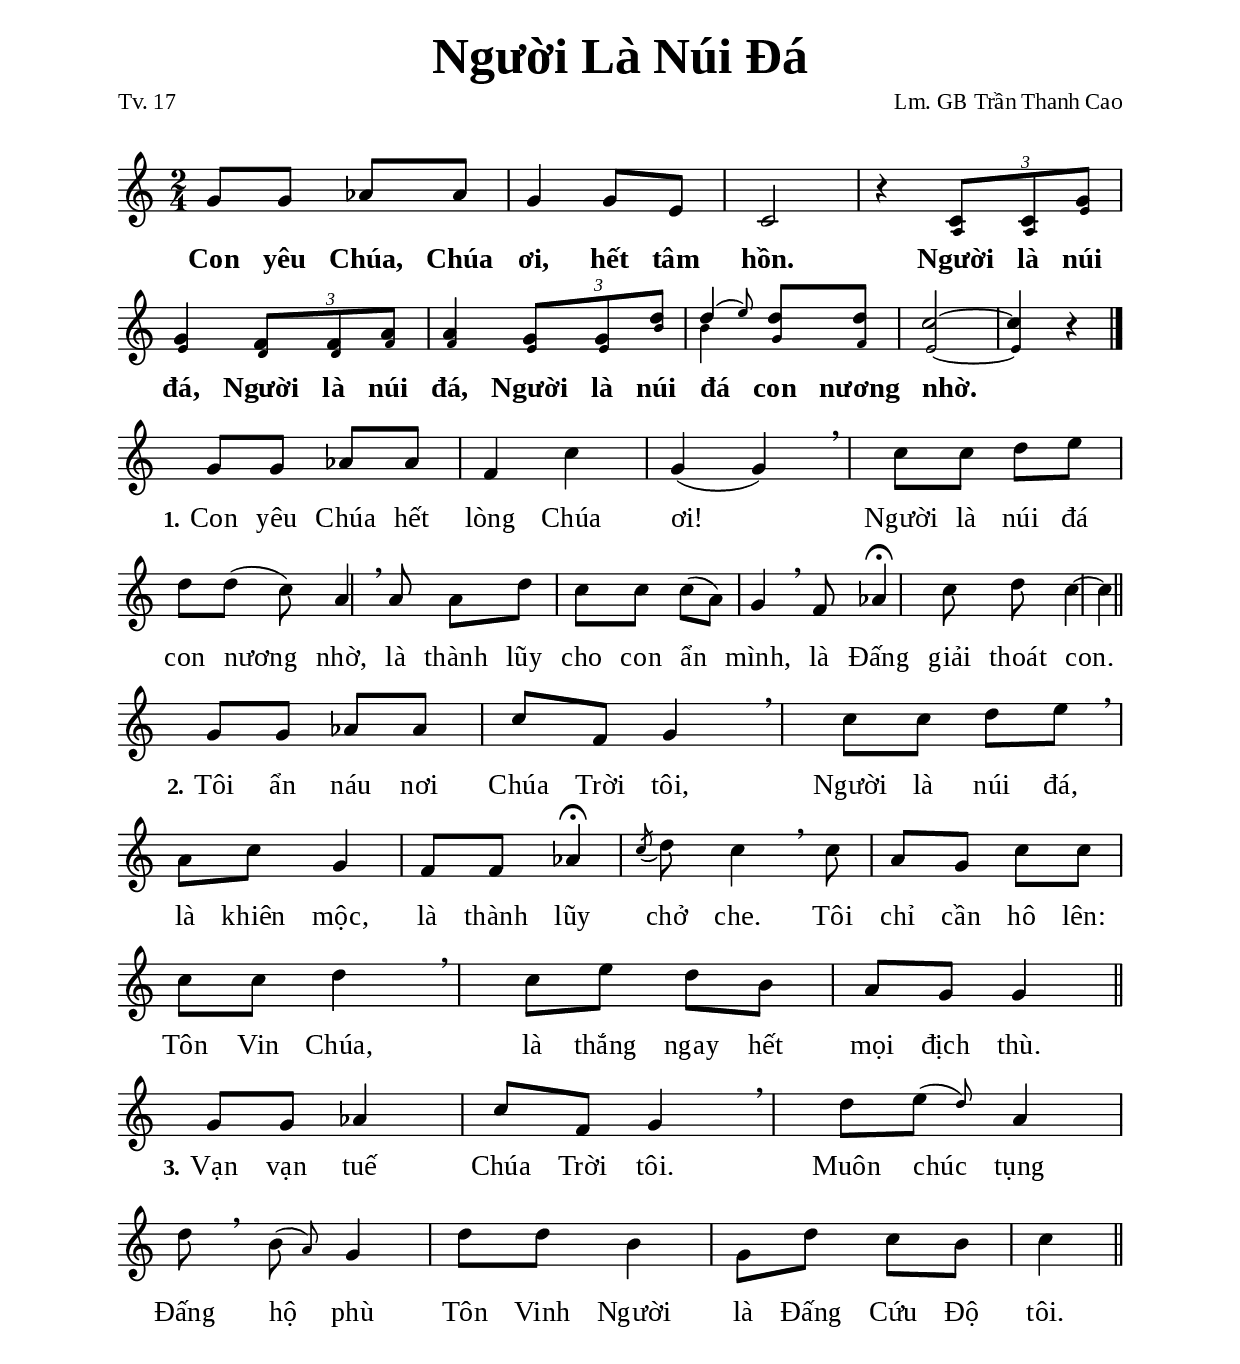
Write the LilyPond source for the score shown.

% Cài đặt chung
\version "2.22.1"
\include "english.ly"

\header {
  title = \markup { \fontsize #3 "Người Là Núi Đá" }
  poet = "Tv. 17"
  composer = "Lm. GB Trần Thanh Cao"
  arranger = " "
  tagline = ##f
}

% Nhạc điệp khúc
nhacDiepKhucSop = \relative c'' {
  g8  g af af |
  g4 g8 e |
  c2 |
  r4 \tuplet 3/2 { c8 c g' } |
  g4 \tuplet 3/2 { f8 f a } |
  a4 \tuplet 3/2 { g8 g d' } |
  \afterGrace d4 (e8) d d |
  c2 ~ |
  c4 r \bar "|."
}

nhacDiepKhucBas = \relative c' {
  \skip 2
  \skip 2
  \skip 2
  r4 \tuplet 3/2 { a8 a e' } |
  e4 \tuplet 3/2 { d8 d f } |
  f4 \tuplet 3/2 { e8 e b' } |
  b4 g8 f |
  e2 ~ |
  e4 r
}

% Nhạc phiên khúc
nhacPhienKhucMot = \relative c'' {
  g8 g af af f4 c' g (g) \breathe
  c8 c d e d d (c) a4 \breathe
  a8 a d c c c (a) g4 \breathe
  f8 af4 \fermata
  c8 d c4 ~ c \bar "||"
}

nhacPhienKhucHai = \relative c'' {
  g8 g af af c f, g4 \breathe
  c8 c d e \breathe
  a, c g4 f8 f af4 \fermata
  \acciaccatura c8 d c4 \breathe
  c8 a g c c c c d4 \breathe
  c8 e d b a g g4 \bar "||"
}

nhacPhienKhucBa = \relative c'' {
  g8 g af4 c8 f, g4 \breathe
  d'8 \afterGrace e (d) a4 d8 \breathe
  \afterGrace b (a) g4
  d'8 d b4 g8 d' c b c4 \bar "||"
}

% Lời điệp khúc
loiDiepKhuc = \lyricmode {
  Con yêu Chúa, Chúa ơi, hết tâm hồn.
  Người là núi đá, Người là núi đá,
  Người là núi đá con nương nhờ.
}

% Lời phiên khúc
loiPhienKhucMot = \lyricmode {
  \set stanza = #"1."
  Con yêu Chúa hết lòng Chúa ơi!
  Người là núi đá con nương nhờ,
  là thành lũy cho con ẩn mình,
  là Đấng giải thoát con.
}

loiPhienKhucHai = \lyricmode {
  \set stanza = #"2."
  Tôi ẩn náu nơi Chúa Trời tôi,
  Người là núi đá,
  là khiên mộc, là thành lũy chở che.
  Tôi chỉ cần hô lên: Tôn Vin Chúa,
  là thắng ngay hết mọi địch thù.
}

loiPhienKhucBa = \lyricmode {
  \set stanza = #"3."
  Vạn vạn tuế Chúa Trời tôi.
  Muôn chúc tụng Đấng hộ phù
  Tôn Vinh Người là Đấng Cứu Độ tôi.
}


% Dàn trang
\paper {
  #(set-paper-size "a4")
  top-margin = 20\mm
  bottom-margin = 10\mm
  left-margin = 20\mm
  right-margin = 20\mm
  indent = #0
  #(define fonts
    (make-pango-font-tree
      "Liberation Serif"
      "Liberation Serif"
      "Liberation Serif"
      (/ 20 20)))
  page-count = #1
  system-system-spacing = #'((basic-distance . 12.5)
                             (minimum-distance . 12.5)
                             (padding . 1))
  score-system-spacing = #'((basic-distance . 12.5)
                             (minimum-distance . 12.5)
                             (padding . 1))
}

% Thiết lập tông và nhịp
TongNhip = { \key c \major \time 2/4 }

% Đổi kích thước nốt cho bè phụ
notBePhu =
#(define-music-function (font-size music) (number? ly:music?)
   (for-some-music
     (lambda (m)
       (if (music-is-of-type? m 'rhythmic-event)
           (begin
             (set! (ly:music-property m 'tweaks)
                   (cons `(font-size . ,font-size)
                         (ly:music-property m 'tweaks)))
             #t)
           #f))
     music)
   music)

\score {
  \new ChoirStaff <<
    \new Staff = diepKhuc \with {
        \consists "Merge_rests_engraver"
        %\magnifyStaff #(magstep +1)
        printPartCombineTexts = ##f
      }
      <<
      \new Voice \TongNhip \partCombine 
        \nhacDiepKhucSop
        \notBePhu -3 { \nhacDiepKhucBas }
      \new NullVoice = nhacThamChieu \nhacDiepKhucSop
      \new Lyrics \with {
          \override VerticalAxisGroup.
            nonstaff-relatedstaff-spacing.padding = #1.2
          \override VerticalAxisGroup.
            nonstaff-unrelatedstaff-spacing.padding = #1
        }
        \lyricsto nhacThamChieu \loiDiepKhuc
      >>
  >>
  \layout {
    \override Lyrics.LyricText.font-series = #'bold
    \override Lyrics.LyricText.font-size = #+2
    \override Lyrics.LyricSpace.minimum-distance = #2.2
    \override Score.BarNumber.break-visibility = ##(#f #f #f)
    \override Score.SpacingSpanner.uniform-stretching = ##t
  }
}

\score {
  \new ChoirStaff <<
    \new Staff = phienKhuc \with {
        %\magnifyStaff #(magstep +1)
      }
      <<
      \new Voice = beSop {
        \key c \major \time 2/4 \nhacPhienKhucMot
      }
    >>
    \new Lyrics \with {
          \override VerticalAxisGroup.
            nonstaff-relatedstaff-spacing.padding = #1.7
          \override VerticalAxisGroup.
            nonstaff-unrelatedstaff-spacing.padding = #1
        }
        \lyricsto beSop \loiPhienKhucMot
  >>
  \layout {
    \override Staff.TimeSignature.transparent = ##t
    \override Lyrics.LyricText.font-size = #+2
    \override Lyrics.LyricSpace.minimum-distance = #1.7
    \override Score.BarNumber.break-visibility = ##(#f #f #f)
    \override Score.SpacingSpanner.uniform-stretching = ##t
    \set Score.barAlways = ##t
    \set Score.defaultBarType = ""
  } 
}

\score {
  \new ChoirStaff <<
    \new Staff = phienKhuc \with {
        %\magnifyStaff #(magstep +1)
      }
      <<
      \new Voice = beSop {
        \key c \major \time 2/4 \nhacPhienKhucHai
      }
    >>
    \new Lyrics \with {
          \override VerticalAxisGroup.
            nonstaff-relatedstaff-spacing.padding = #1.7
          \override VerticalAxisGroup.
            nonstaff-unrelatedstaff-spacing.padding = #1
        }
        \lyricsto beSop \loiPhienKhucHai
  >>
  \layout {
    \override Staff.TimeSignature.transparent = ##t
    \override Lyrics.LyricText.font-size = #+2
    \override Lyrics.LyricSpace.minimum-distance = #2.5
    \override Score.BarNumber.break-visibility = ##(#f #f #f)
    \override Score.SpacingSpanner.uniform-stretching = ##t
    \set Score.barAlways = ##t
    \set Score.defaultBarType = ""
  } 
}

\score {
  \new ChoirStaff <<
    \new Staff = phienKhuc \with {
        %\magnifyStaff #(magstep +1)
      }
      <<
      \new Voice = beSop {
        \key c \major \time 2/4 \nhacPhienKhucBa
      }
    >>
    \new Lyrics \with {
          \override VerticalAxisGroup.
            nonstaff-relatedstaff-spacing.padding = #1.7
          \override VerticalAxisGroup.
            nonstaff-unrelatedstaff-spacing.padding = #1
        }
        \lyricsto beSop \loiPhienKhucBa
  >>
  \layout {
    \override Staff.TimeSignature.transparent = ##t
    \override Lyrics.LyricText.font-size = #+2
    \override Lyrics.LyricSpace.minimum-distance = #2.5
    \override Score.BarNumber.break-visibility = ##(#f #f #f)
    \override Score.SpacingSpanner.uniform-stretching = ##t
    \set Score.barAlways = ##t
    \set Score.defaultBarType = ""
  } 
}
